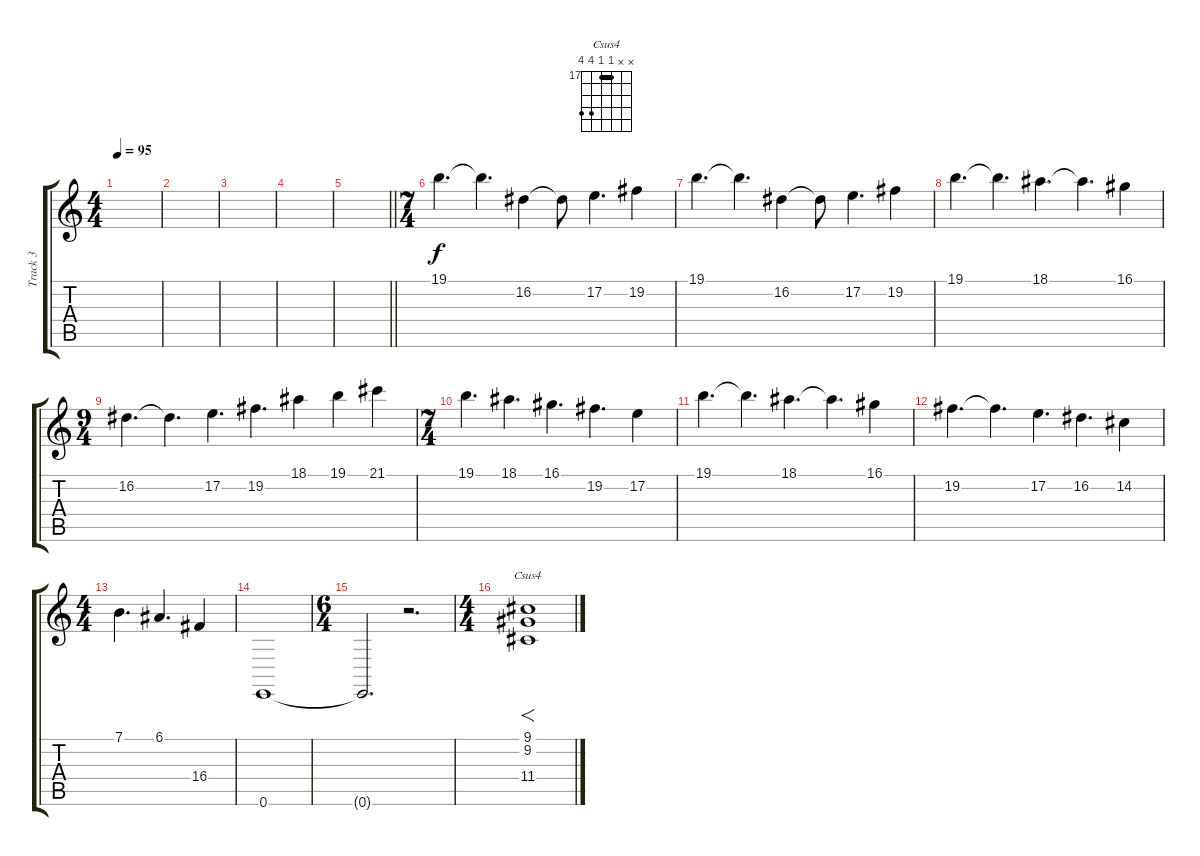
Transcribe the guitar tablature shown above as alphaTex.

\track ("Track 3" "Track 3") {instrument stringensemble1}
\staff {score tabs}
\tuning (E4 B3 G3 D3 A2 E2) {hide}
\chord ("Csus4" x x 17 17 20 20) {firstfret 17 barre 17}
\ts (4 4)
\tempo 95
\clef g2
\ks c
|
|
|
|
\barLineRight lightlight
|
\ts (7 4)
\section ("" "")
19.1.4{d} 19.1{t}.4{d} 16.2.4 16.2{t}.8 17.2.4{d} 19.2.4 |
19.1.4{d} 19.1{t}.4{d} 16.2.4 16.2{t}.8 17.2.4{d} 19.2.4 |
19.1.4{d} 19.1{t}.4{d} 18.1.4{d} 18.1{t}.4{d} 16.1.4 |
\ts (9 4)
16.2.4{d} 16.2{t}.4{d} 17.2.4{d} 19.2.4{d} 18.1.4 19.1.4 21.1.4 |
\ts (7 4)
19.1.4{d} 18.1.4{d} 16.1.4{d} 19.2.4{d} 17.2.4 |
19.1.4{d} 19.1{t}.4{d} 18.1.4{d} 18.1{t}.4{d} 16.1.4 |
19.2.4{d} 19.2{t}.4{d} 17.2.4{d} 16.2.4{d} 14.2.4 |
\ts (4 4)
7.1.4{d} 6.1.4{d} 16.4.4 |
0.6.1 |
\ts (6 4)
0.6{t}.2{d} r.2{d} |
\ts (4 4)
(9.1 9.2 11.4).1{f ch "Csus4"}
